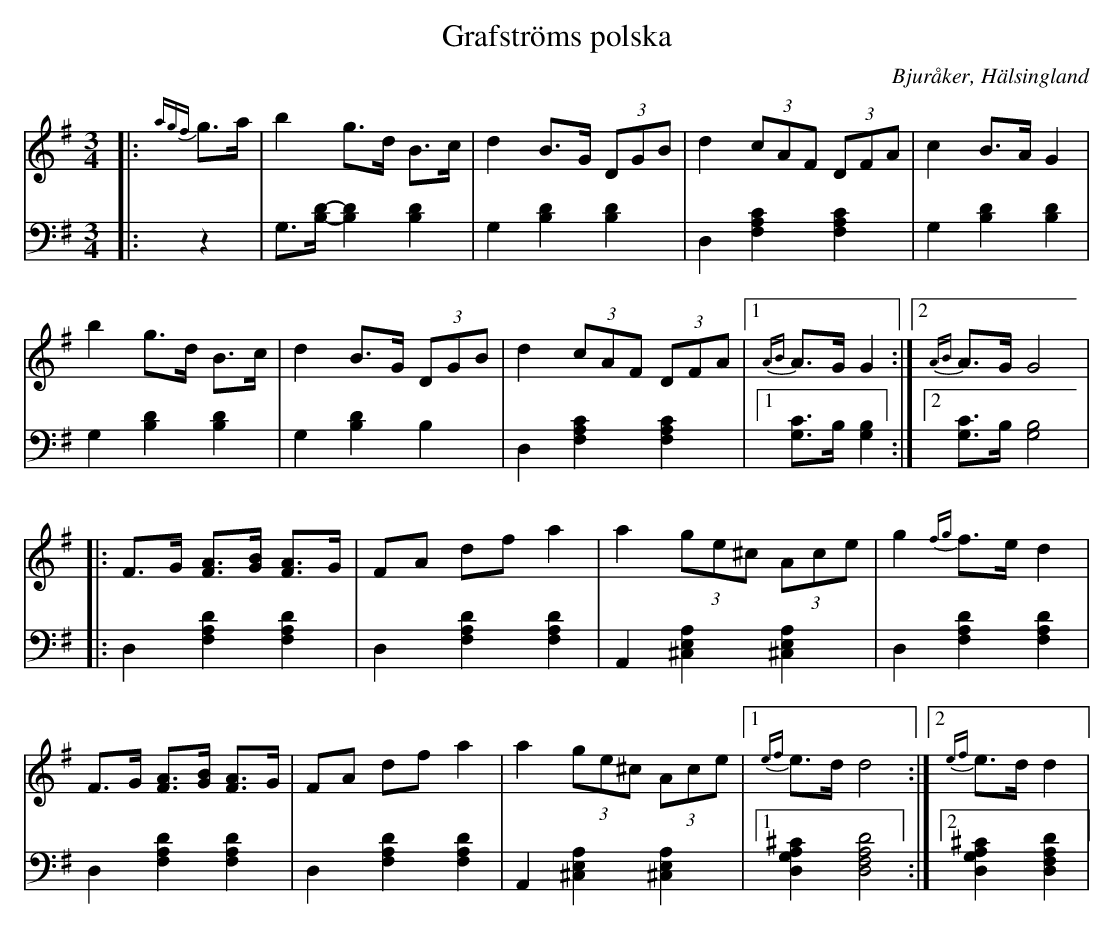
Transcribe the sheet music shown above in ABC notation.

X:1
T: Grafströms polska
O: Bjuråker, Hälsingland
M: 3/4
L: 1/8
K: G
V:1
V:2
V: 1
|:{agf}g>a|b2 g>d B>c|d2 B>G (3DGB|d2 (3cAF (3DFA|c2 B>A G2|
b2 g>d B>c|d2 B>G (3DGB|d2 (3cAF (3DFA|1 {AB}A>G G2:|2 {AB}A>G G4|
|:F>G [FA]>[GB] [FA]>G |FA df a2 |a2 (3ge^c (3Ace |g2 {fg}f>e d2 |
F>G [FA]>[GB] [FA]>G |FA df a2 |a2 (3ge^c (3Ace |1 {ef}e>d d4:|2 {ef}e>d d2|
V:2 clef=bass
|:z2 | G,>[B,D]-[B,2D2] [B,2D2]| G,2 [B,2D2] [B,2D2]|D,2 [F,2A,2C2] [F,2A,2C2]| G,2 [B,2D2] [B,2D2]|
G,2 [B,2D2] [B,2D2]|G,2 [B,2D2] B,2|D,2 [F,2A,2C2] [F,2A,2C2]|1 [G,C]>B, [G,2B,2]:|2 [G,C]>B, [G,4B,4]|
|:D,2 [F,2A,2D2] [F,2A,2D2]|D,2 [F,2A,2D2] [F,2A,2D2]| A,,2 [^C,2E,2A,2] [^C,2E,2A,2]|D,2 [F,2A,2D2] [F,2A,2D2] |
D,2 [F,2A,2D2] [F,2A,2D2] | D,2 [F,2A,2D2] [F,2A,2D2] | A,,2 [^C,2E,2A,2] [^C,2E,2A,2]|1 [D,2G,2A,2^C2] [D,4F,4A,4D4]:|2 [D,2G,2A,2^C2] [D,2F,2A,2D2]|
